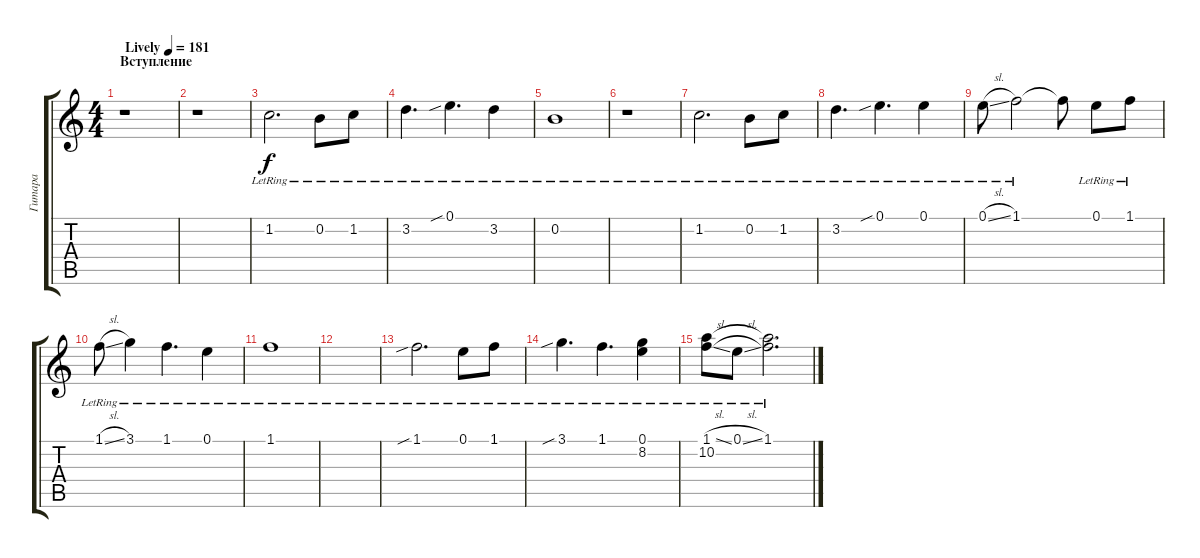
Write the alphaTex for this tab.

\track ("Гитара" "Гитара") {instrument acousticguitarsteel}
\staff {score tabs}
\tuning (E4 B3 G3 D3 A2 E2) {hide}
\ts (4 4)
\section ("" "Вступление")
\tempo (181 "Lively")
\clef g2
\ks c
r.1{dy f instrument acousticguitarsteel} |
r.1 |
1.2{lr}.2{d} 0.2{lr}.8 1.2{lr}.8 |
3.2{lr}.4{d} 0.1{sib lr}.4{d} 3.2{lr}.4 |
0.2{lr}.1 |
r.1 |
1.2{lr}.2{d} 0.2{lr}.8 1.2{lr}.8 |
3.2{lr}.4{d} 0.1{sib lr}.4{d} 0.1{lr}.4 |
0.1{sl lr}.8 1.1{lr}.2 1.1{t}.8 0.1{lr}.8 1.1{lr}.8 |
1.1{sl lr}.8 3.1{lr}.4 1.1{lr}.4{d} 0.1{lr}.4 |
1.1{lr}.1 |
|
1.1{sib lr}.2{d} 0.1{lr}.8 1.1{lr}.8 |
3.1{sib lr}.4{d} 1.1{lr}.4{d} (0.1{lr} 8.2{lr}).4 |
(1.1{sl lr} 10.2{lr}).8 0.1{sl lr}.8 (1.1{lr} 10.2{t}).2{d}
